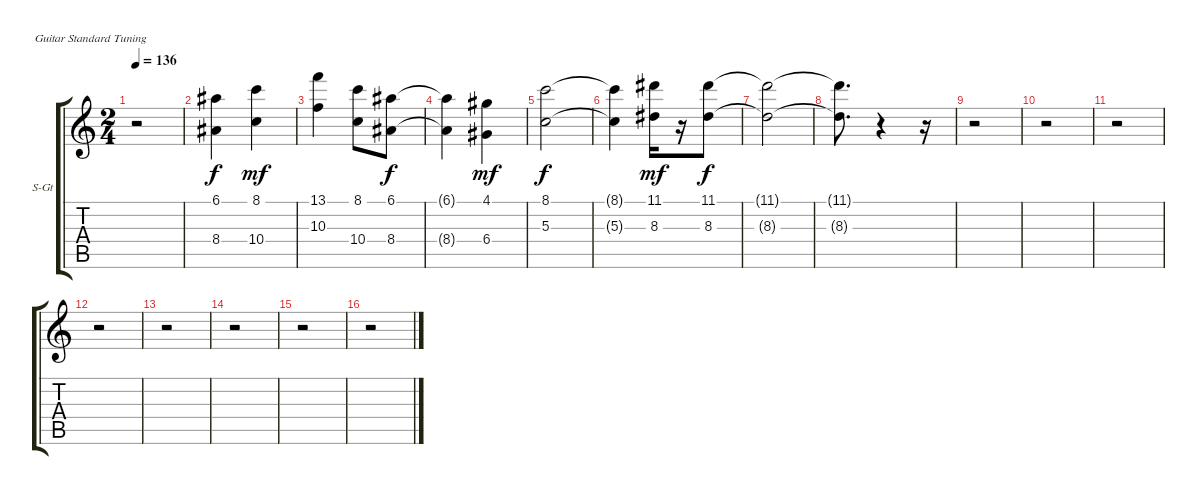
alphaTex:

\bracketExtendMode groupsimilarinstruments
\firstSystemTrackNameOrientation horizontal
\otherSystemsTrackNameOrientation horizontal
\track ("aas" "S-Gt") {solo instrument choiraahs}
\staff {score tabs}
\tuning (E4 B3 G3 D3 A2 E2)
\displaytranspose 12
\ts (2 4)
\tempo 136
\clef g2
\ks c
r.2{dy f} |
(6.1 8.4).4 (8.1 10.4).4{dy mf} |
(13.1 10.3).4 (8.1 10.4).8 (6.1 8.4).8{dy f} |
(6.1{t} 8.4{t}).4 (4.1 6.4).4{dy mf} |
(8.1 5.3).2{dy f} |
(8.1{t} 5.3{t}).4 (11.1 8.3).16{dy mf} r.16 (11.1 8.3).8{dy f} |
(11.1{t} 8.3{t}).2 |
(11.1{t} 8.3{t}).8{d} r.4 r.16 |
r.2 |
r.2 |
r.2 |
r.2 |
r.2 |
r.2 |
r.2 |
r.2
